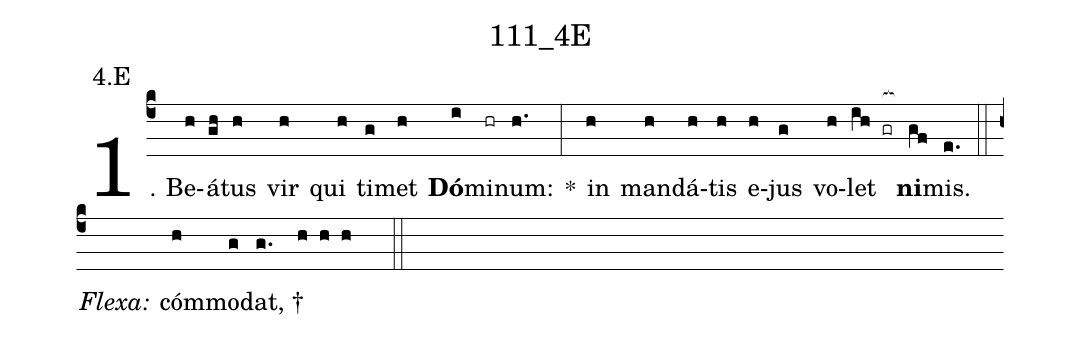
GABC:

name: 111_4E;
annotation: 4.E;
%%
(c4)1. Be(h)á(gh)tus(h) vir(h) qui(h) ti(g)met(h) <b>Dó</b>(i)mi(hr)num:(h.) *(:) in(h) man(h)dá(h)tis(h) e(h)jus(g) vo(h)<nlba>let(ih gr[ocb:1{]) </nlba><b>ni</b>(gf[ocb:0}])mis.(e.) (::)
<i>Flexa:</i>(////)  cóm(h)mo(g)dat, †(g.//// h h h  ::)

%E(h) u(g) o(h) u(ih) a(gf) e.(e.) (::)
